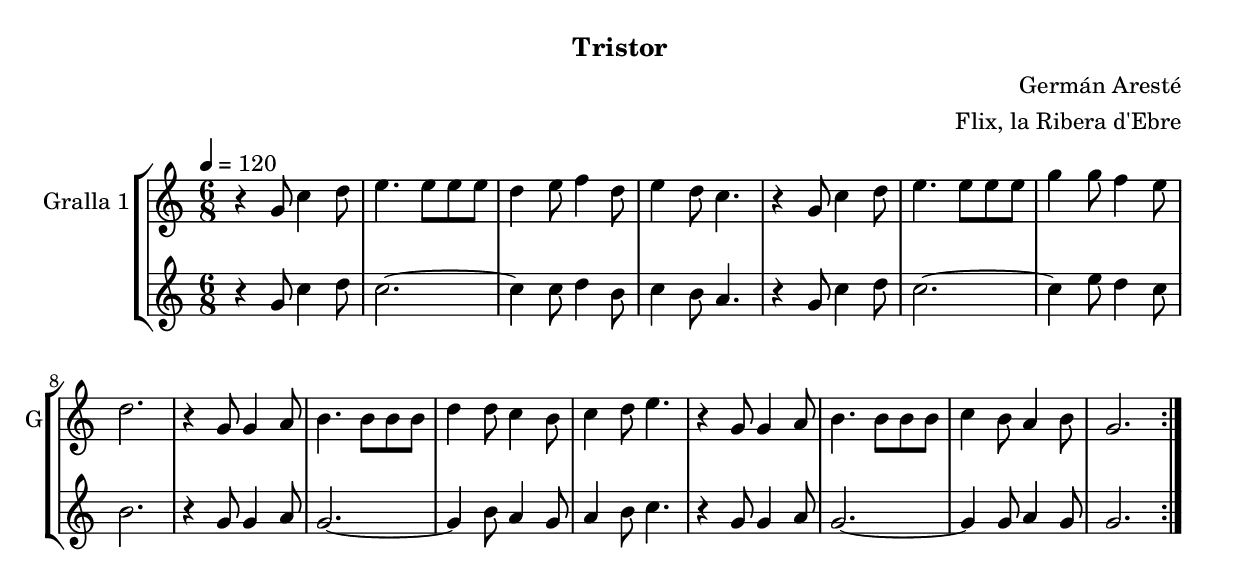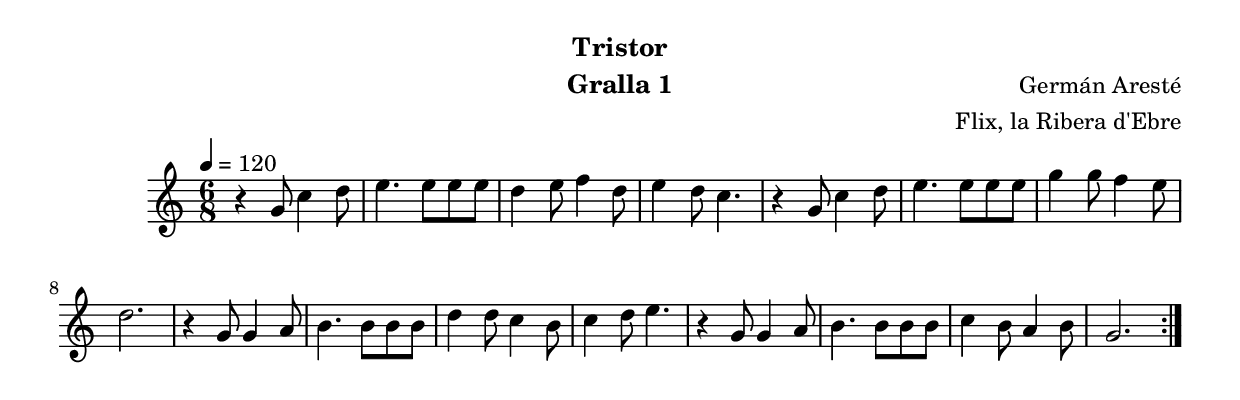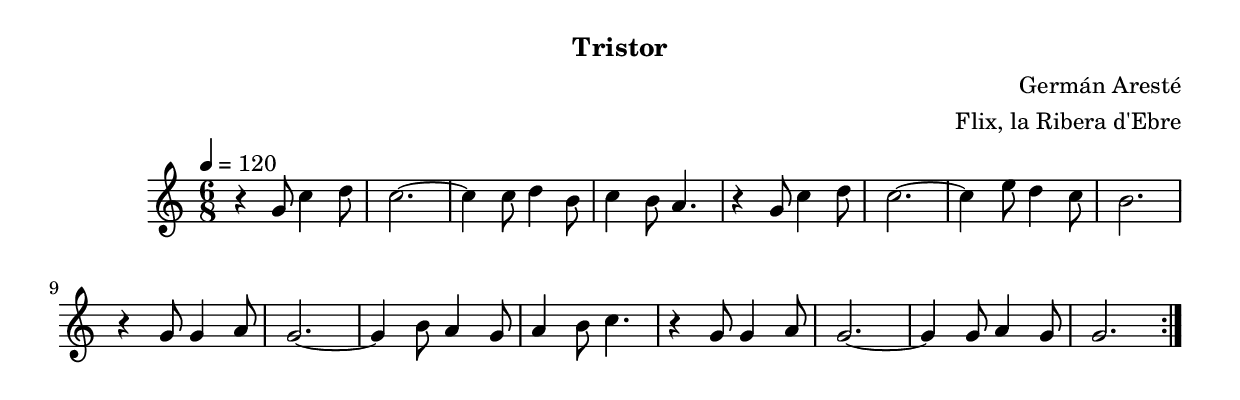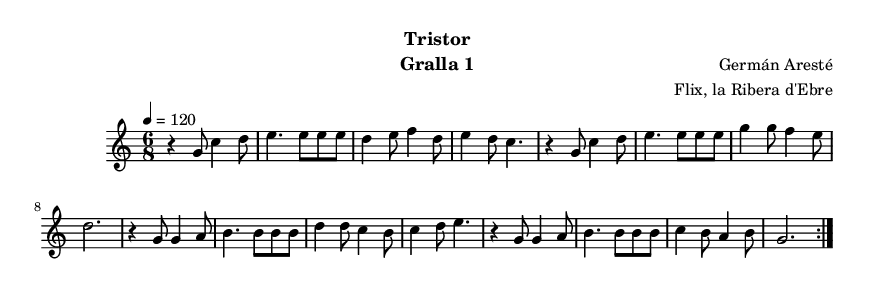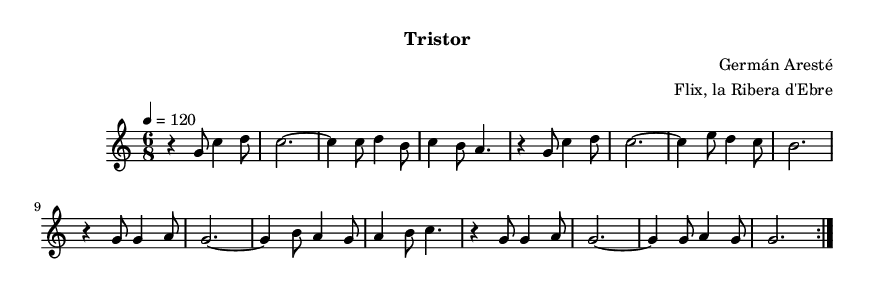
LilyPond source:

\version "2.16.0"

\header {
  dedication=""
  title="  "
  subtitle="Tristor"
  subsubtitle=""
  poet=""
  meter=""
  piece=""
  composer="Germán Aresté"
  arranger="Flix, la Ribera d'Ebre"
  opus=""
  instrument=""
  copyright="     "
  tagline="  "
}

liniaroAa =
\relative g'
{
  \tempo 4=120
  \clef treble
  \key c \major
  \time 6/8
  \repeat volta 2 { r4 g8 c4 d8  |
  e4. e8 e e  |
  d4 e8 f4 d8  |
  e4 d8 c4.  |
  %05
  r4 g8 c4 d8  |
  e4. e8 e e  |
  g4 g8 f4 e8  |
  d2.  |
  r4 g,8 g4 a8  |
  %10
  b4. b8 b b  |
  d4 d8 c4 b8  |
  c4 d8 e4.  |
  r4 g,8 g4 a8  |
  b4. b8 b b  |
  %15
  c4 b8 a4 b8  |
  g2.  | }
}

liniaroAb =
\relative g'
{
  \tempo 4=120
  \clef treble
  \key c \major
  \time 6/8
  \repeat volta 2 { r4 g8 c4 d8  |
  c2. ~  |
  c4 c8 d4 b8  |
  c4 b8 a4.  |
  %05
  r4 g8 c4 d8  |
  c2. ~  |
  c4 e8 d4 c8  |
  b2.  |
  r4 g8 g4 a8  |
  %10
  g2. ~  |
  g4 b8 a4 g8  |
  a4 b8 c4.  |
  r4 g8 g4 a8  |
  g2. ~  |
  %15
  g4 g8 a4 g8  |
  g2.  | }
}

\book {

\paper {
  print-page-number = false
}

\bookpart {
  \score {
    \new StaffGroup {
      \override Score.RehearsalMark #'self-alignment-X = #LEFT
      <<
        \new Staff \with {instrumentName = #"Gralla 1" shortInstrumentName = #"G"} \liniaroAa
        \new Staff \with {instrumentName = #"" shortInstrumentName = #" "} \liniaroAb
      >>
    }
    \layout {}
  }\score { \unfoldRepeats
    \new StaffGroup {
      \override Score.RehearsalMark #'self-alignment-X = #LEFT
      <<
        \new Staff \with {instrumentName = #"Gralla 1" shortInstrumentName = #"G"} \liniaroAa
        \new Staff \with {instrumentName = #"" shortInstrumentName = #" "} \liniaroAb
      >>
    }
    \midi {}
  }
}

\bookpart {
  \header {instrument="Gralla 1"}
  \score {
    \new StaffGroup {
      \override Score.RehearsalMark #'self-alignment-X = #LEFT
      <<
        \new Staff \liniaroAa
      >>
    }
    \layout {}
  }\score { \unfoldRepeats
    \new StaffGroup {
      \override Score.RehearsalMark #'self-alignment-X = #LEFT
      <<
        \new Staff \liniaroAa
      >>
    }
    \midi {}
  }
}

\bookpart {
  \header {instrument=""}
  \score {
    \new StaffGroup {
      \override Score.RehearsalMark #'self-alignment-X = #LEFT
      <<
        \new Staff \liniaroAb
      >>
    }
    \layout {}
  }\score { \unfoldRepeats
    \new StaffGroup {
      \override Score.RehearsalMark #'self-alignment-X = #LEFT
      <<
        \new Staff \liniaroAb
      >>
    }
    \midi {}
  }
}

}

\book {

\paper {
  print-page-number = false
  #(set-paper-size "a6landscape")
  #(layout-set-staff-size 14)
}

\bookpart {
  \header {instrument="Gralla 1"}
  \score {
    \new StaffGroup {
      \override Score.RehearsalMark #'self-alignment-X = #LEFT
      <<
        \new Staff \liniaroAa
      >>
    }
    \layout {}
  }
}

\bookpart {
  \header {instrument=""}
  \score {
    \new StaffGroup {
      \override Score.RehearsalMark #'self-alignment-X = #LEFT
      <<
        \new Staff \liniaroAb
      >>
    }
    \layout {}
  }
}

}

